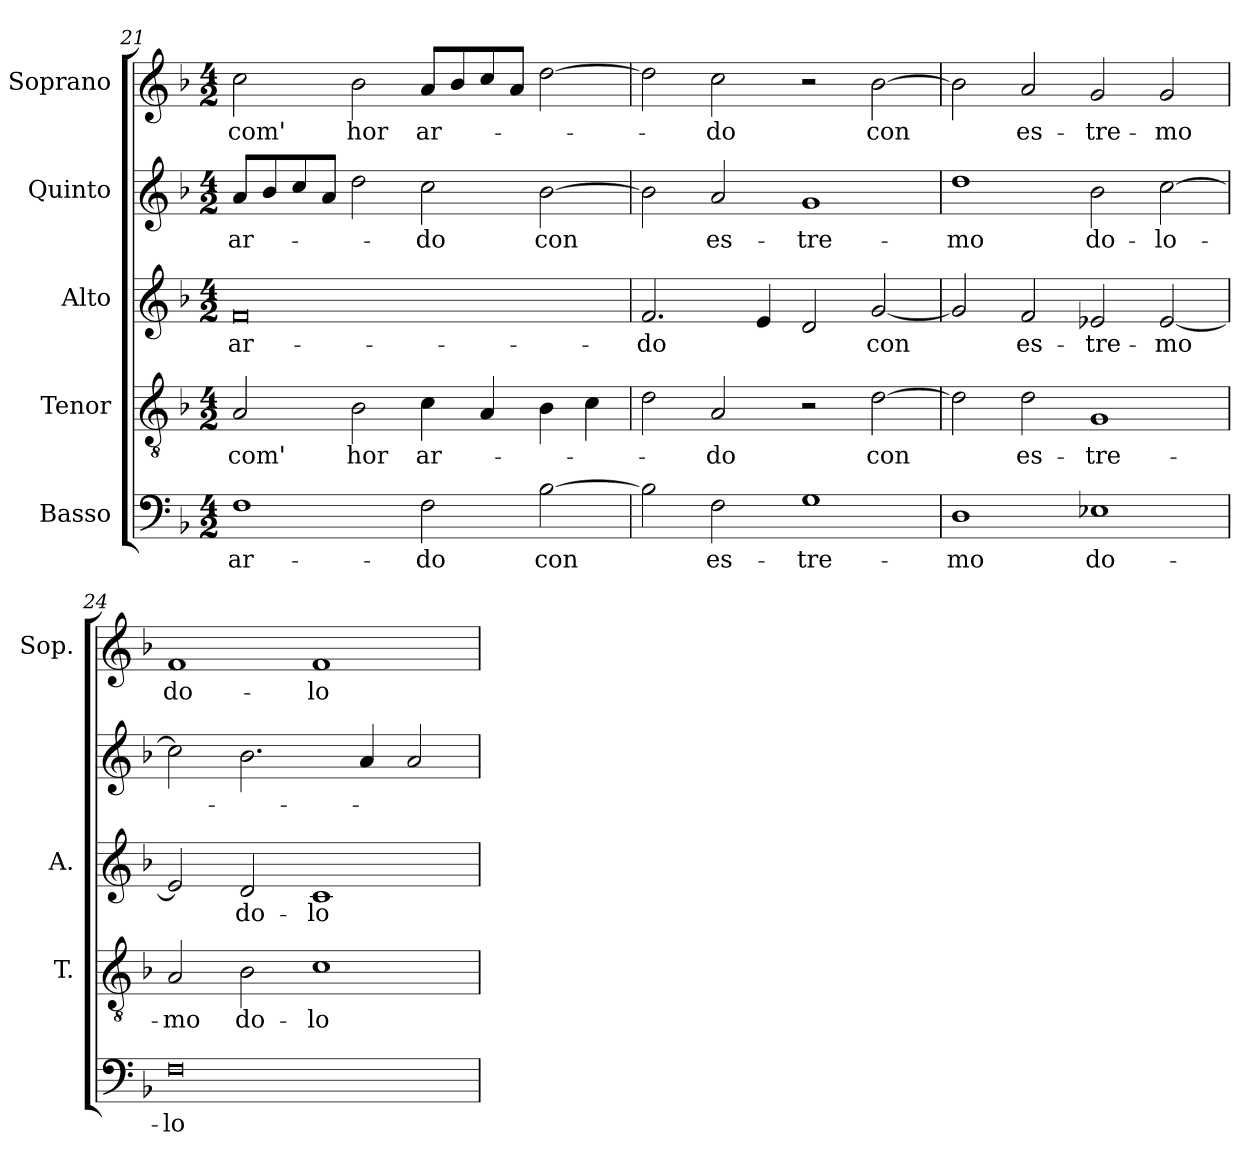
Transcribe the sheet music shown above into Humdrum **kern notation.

**kern	**text	**kern	**text	**kern	**text	**kern	**text	**kern	**text
*part5	*part5	*part4	*part4	*part3	*part3	*part2	*part2	*part1	*part1
*staff5	*staff5	*staff4	*staff4	*staff3	*staff3	*staff2	*staff2	*staff1	*staff1
*I"Basso	*	*I"Tenor	*	*I"Alto	*	*I"Quinto	*	*I"Soprano	*
*	*	*I'T.	*	*I'A.	*	*	*	*I'Sop.	*
*clefF4	*	*clefGv2	*	*clefG2	*	*clefG2	*	*clefG2	*
*	*	*ITrd7c12	*	*	*	*	*	*	*
*k[b-]	*	*k[b-]	*	*k[b-]	*	*k[b-]	*	*k[b-]	*
*F:	*	*F:	*	*F:	*	*F:	*	*F:	*
*M4/2	*	*M4/2	*	*M4/2	*	*M4/2	*	*M4/2	*
=21	=21	=21	=21	=21	=21	=21	=21	=21	=21
!	!LO:LY:b:color=#000000	!	!	!	!	!	!	!	!
!	!	!	!LO:LY:b:color=#000000	!	!	!	!	!	!
!	!	!	!	!	!LO:LY:b:color=#000000	!	!	!	!
!	!	!	!	!	!	!	!LO:LY:b:color=#000000	!	!
!	!	!	!	!	!	!	!	!	!LO:LY:b:color=#000000
1Fi	ar-	2AAi/	com'	0fi	ar-	8ai/L	ar-	2cci\	com'
.	.	.	.	.	.	8b-i/	.	.	.
.	.	.	.	.	.	8cci/	.	.	.
.	.	.	.	.	.	8ai/J	.	.	.
!	!	!	!LO:LY:b:color=#000000	!	!	!	!	!	!
!	!	!	!	!	!	!	!	!	!LO:LY:b:color=#000000
.	.	2BB-i\	hor	.	.	2ddi\	.	2b-i\	hor
!	!LO:LY:b:color=#000000	!	!	!	!	!	!	!	!
!	!	!	!LO:LY:b:color=#000000	!	!	!	!	!	!
!	!	!	!	!	!	!	!LO:LY:b:color=#000000	!	!
!	!	!	!	!	!	!	!	!	!LO:LY:b:color=#000000
2Fi\	-do	4Ci\	ar-	.	.	2cci\	-do	8ai/L	ar-
.	.	.	.	.	.	.	.	8b-i/	.
.	.	4AAi/	.	.	.	.	.	8cci/	.
.	.	.	.	.	.	.	.	8ai/J	.
!	!LO:LY:b:color=#000000	!	!	!	!	!	!	!	!
!	!	!	!	!	!	!	!LO:LY:b:color=#000000	!	!
[2B-i\	con	4BB-i\	.	.	.	[2b-i\	con	[2ddi\	.
.	.	4Ci\	.	.	.	.	.	.	.
=22	=22	=22	=22	=22	=22	=22	=22	=22	=22
!	!	!	!	!	!LO:LY:b:color=#000000	!	!	!	!
2B-i\]	.	2Di\	.	2.fi/	-do	2b-i\]	.	2ddi\]	.
!	!LO:LY:b:color=#000000	!	!	!	!	!	!	!	!
!	!	!	!LO:LY:b:color=#000000	!	!	!	!	!	!
!	!	!	!	!	!	!	!LO:LY:b:color=#000000	!	!
!	!	!	!	!	!	!	!	!	!LO:LY:b:color=#000000
2Fi\	es-	2AAi/	-do	.	.	2ai/	es-	2cci\	-do
.	.	.	.	4ei/	.	.	.	.	.
!	!LO:LY:b:color=#000000	!	!	!	!	!	!	!	!
!	!	!	!	!	!	!	!LO:LY:b:color=#000000	!	!
1Gi	-tre-	2r	.	2di/	.	1gi	-tre-	2r	.
!	!	!	!LO:LY:b:color=#000000	!	!	!	!	!	!
!	!	!	!	!	!LO:LY:b:color=#000000	!	!	!	!
!	!	!	!	!	!	!	!	!	!LO:LY:b:color=#000000
.	.	[2Di\	con	[2gi/	con	.	.	[2b-i\	con
=23	=23	=23	=23	=23	=23	=23	=23	=23	=23
!	!LO:LY:b:color=#000000	!	!	!	!	!	!	!	!
!	!	!	!	!	!	!	!LO:LY:b:color=#000000	!	!
1Di	-mo	2Di\]	.	2gi/]	.	1ddi	-mo	2b-i\]	.
!	!	!	!LO:LY:b:color=#000000	!	!	!	!	!	!
!	!	!	!	!	!LO:LY:b:color=#000000	!	!	!	!
!	!	!	!	!	!	!	!	!	!LO:LY:b:color=#000000
.	.	2Di\	es-	2fi/	es-	.	.	2ai/	es-
!	!LO:LY:b:color=#000000	!	!	!	!	!	!	!	!
!	!	!	!LO:LY:b:color=#000000	!	!	!	!	!	!
!	!	!	!	!	!LO:LY:b:color=#000000	!	!	!	!
!	!	!	!	!	!	!	!LO:LY:b:color=#000000	!	!
!	!	!	!	!	!	!	!	!	!LO:LY:b:color=#000000
1E-Xi	do-	1GGi	-tre-	2e-Xi/	-tre-	2b-i\	do-	2gi/	-tre-
!	!	!	!	!	!LO:LY:b:color=#000000	!	!	!	!
!	!	!	!	!	!	!	!LO:LY:b:color=#000000	!	!
!	!	!	!	!	!	!	!	!	!LO:LY:b:color=#000000
.	.	.	.	[2e-i/	-mo	[2cci\	-lo-	2gi/	-mo
!!LO:LB:g=z
=24	=24	=24	=24	=24	=24	=24	=24	=24	=24
!	!LO:LY:b:color=#000000	!	!	!	!	!	!	!	!
!	!	!	!LO:LY:b:color=#000000	!	!	!	!	!	!
!	!	!	!	!	!	!	!	!	!LO:LY:b:color=#000000
0Fi	-lo-	2AAi/	-mo	2e-i/]	.	2cci\]	.	1fi	do-
!	!	!	!LO:LY:b:color=#000000	!	!	!	!	!	!
!	!	!	!	!	!LO:LY:b:color=#000000	!	!	!	!
.	.	2BB-i\	do-	2di/	do-	2.b-i\	.	.	.
!	!	!	!LO:LY:b:color=#000000	!	!	!	!	!	!
!	!	!	!	!	!LO:LY:b:color=#000000	!	!	!	!
!	!	!	!	!	!	!	!	!	!LO:LY:b:color=#000000
.	.	1Ci	-lo-	1ci	-lo-	.	.	1fi	-lo-
.	.	.	.	.	.	4ai/	.	.	.
.	.	.	.	.	.	2ai/	.	.	.
=	=	=	=	=	=	=	=	=	=
*-	*-	*-	*-	*-	*-	*-	*-	*-	*-
